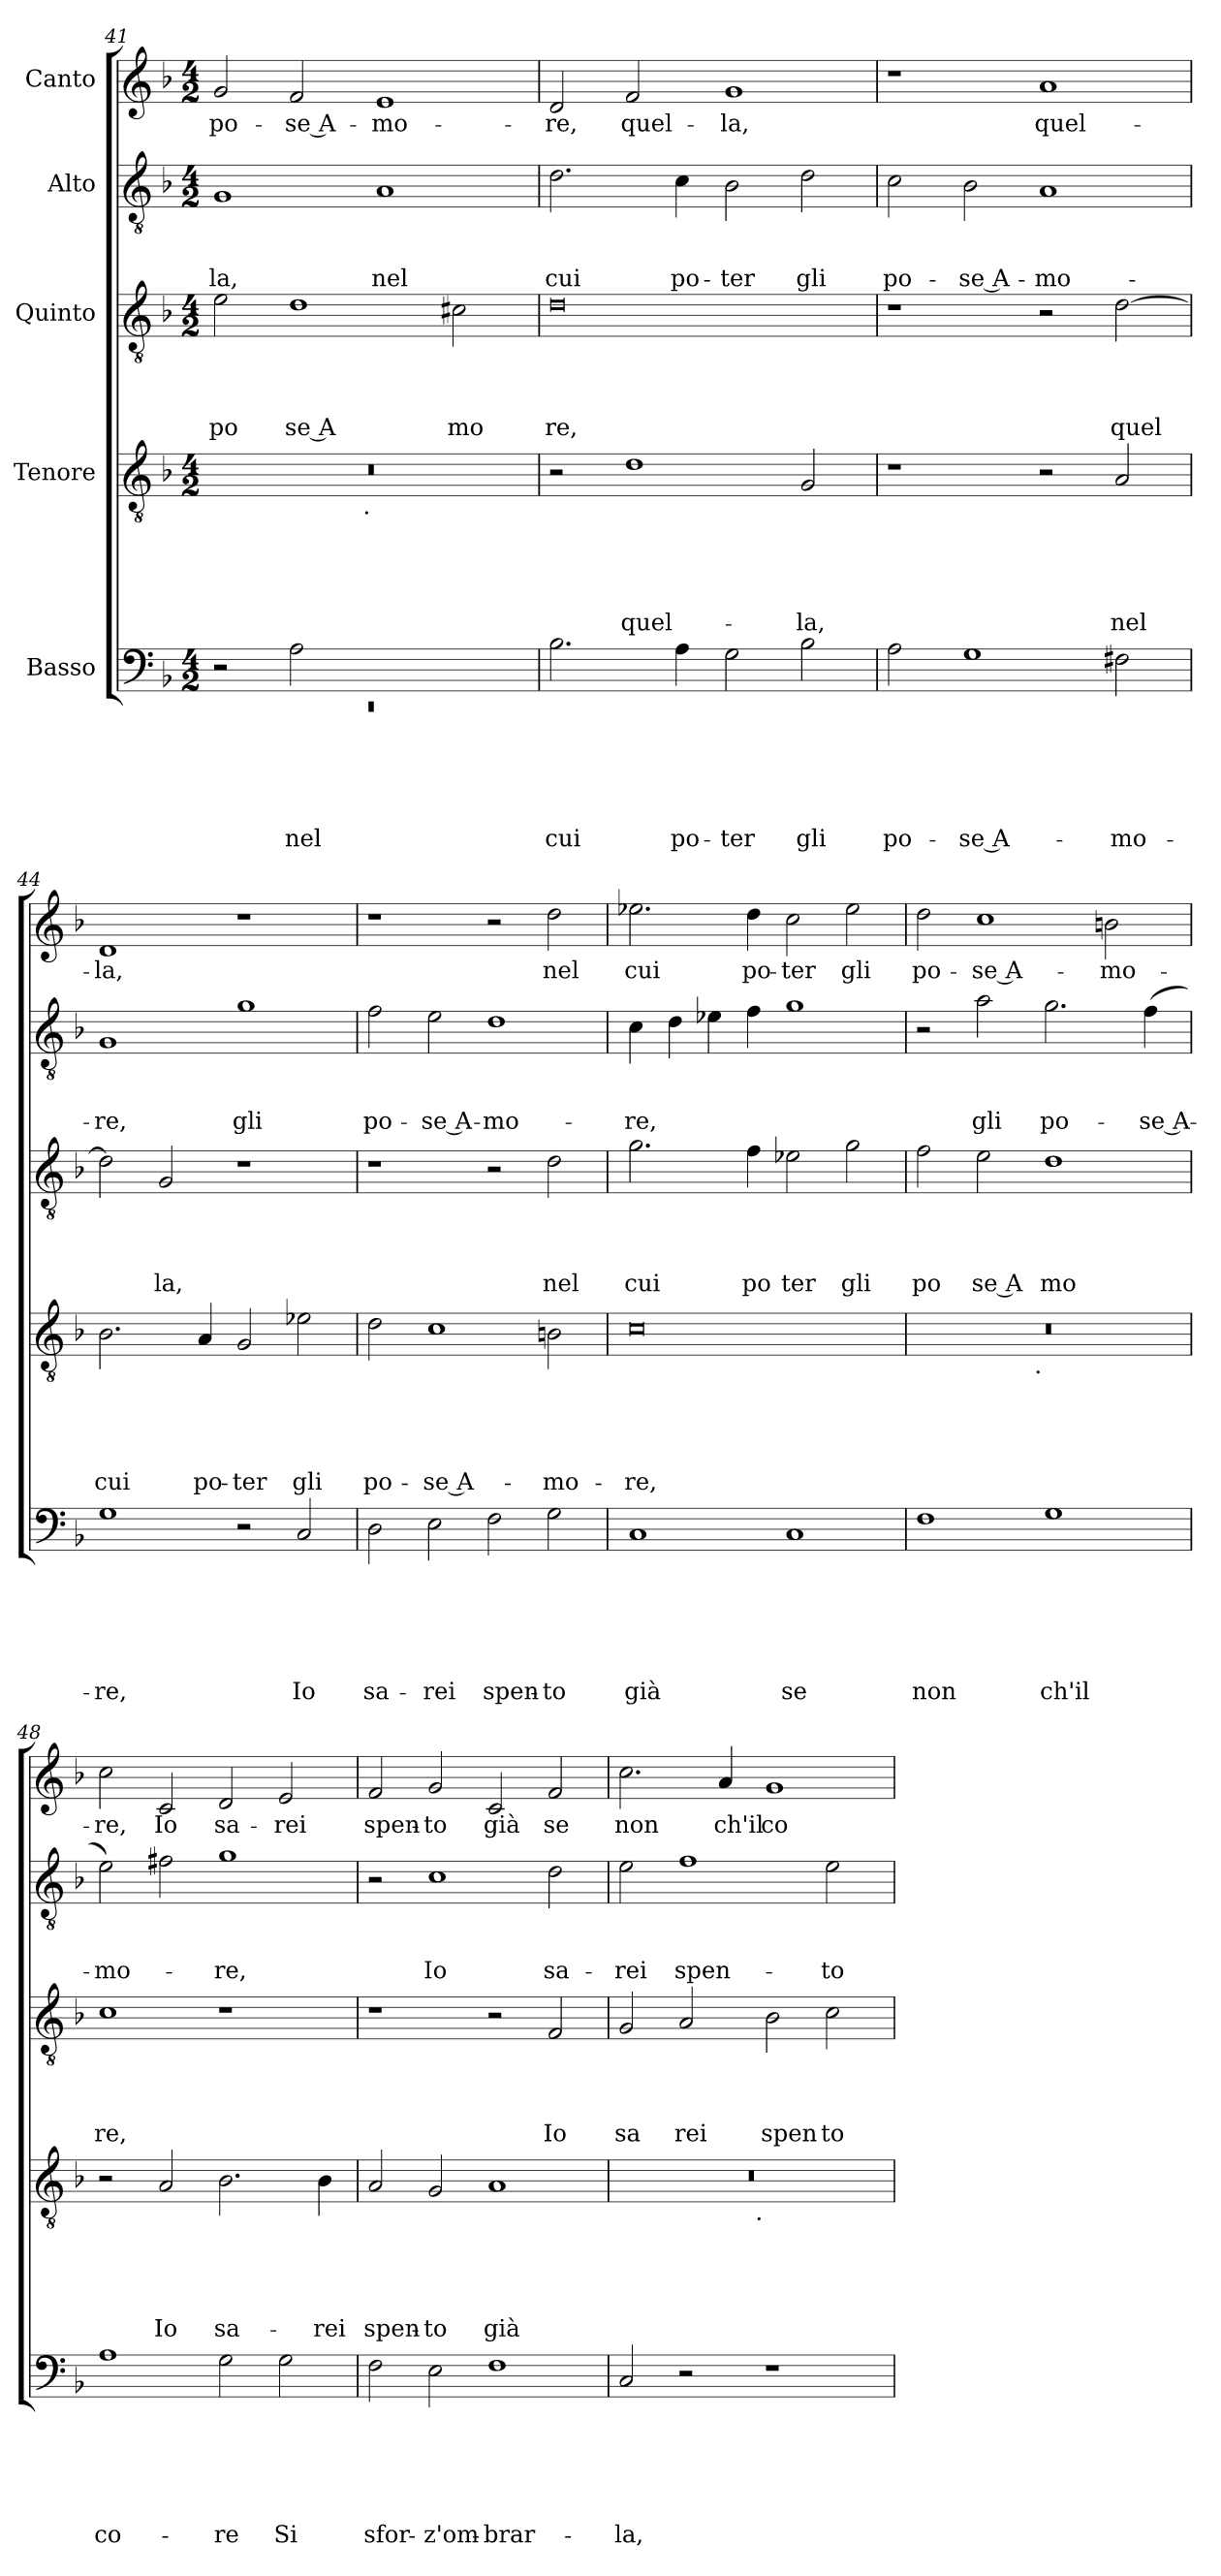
**kern	**text	**text	**text	**text	**text	**text	**kern	**text	**text	**text	**text	**text	**kern	**text	**text	**text	**text	**kern	**text	**text	**text	**kern	**text
*part5	*part5	*part5	*part5	*part5	*part5	*part5	*part4	*part4	*part4	*part4	*part4	*part4	*part3	*part3	*part3	*part3	*part3	*part2	*part2	*part2	*part2	*part1	*part1
*staff5	*staff5	*staff5	*staff5	*staff5	*staff5	*staff5	*staff4	*staff4	*staff4	*staff4	*staff4	*staff4	*staff3	*staff3	*staff3	*staff3	*staff3	*staff2	*staff2	*staff2	*staff2	*staff1	*staff1
*I"Basso	*	*	*	*	*	*	*I"Tenore	*	*	*	*	*	*I"Quinto	*	*	*	*	*I"Alto	*	*	*	*I"Canto	*
*clefF4	*	*	*	*	*	*	*clefGv2	*	*	*	*	*	*clefGv2	*	*	*	*	*clefGv2	*	*	*	*clefG2	*
*ITrd-3c-5	*	*	*	*	*	*	*ITrd-3c-5	*	*	*	*	*	*ITrd-3c-5	*	*	*	*	*ITrd-3c-5	*	*	*	*	*
*k[b-e-]	*	*	*	*	*	*	*k[b-e-]	*	*	*	*	*	*k[b-e-]	*	*	*	*	*k[b-e-]	*	*	*	*k[b-]	*
*B-:	*	*	*	*	*	*	*B-:	*	*	*	*	*	*B-:	*	*	*	*	*B-:	*	*	*	*F:	*
*M4/2	*	*	*	*	*	*	*M4/2	*	*	*	*	*	*M4/2	*	*	*	*	*M4/2	*	*	*	*M4/2	*
=41	=41	=41	=41	=41	=41	=41	=41	=41	=41	=41	=41	=41	=41	=41	=41	=41	=41	=41	=41	=41	=41	=41	=41
*^	*	*	*	*	*	*	*	*	*	*	*	*	*	*	*	*	*	*	*	*	*	*	*
!	!LO:N:vis=1	!	!	!	!	!	!	!	!	!	!	!	!	!	!	!	!	!LO:LY:b	!	!	!	!LO:LY:b	!	!LO:LY:b
*	*^	*	*	*	*	*	*	*^	*	*	*	*	*	*	*	*	*	*	*	*	*	*	*	*
0ryy	0rEE	2r	.	.	.	.	.	.	0r	2ryy	.	.	.	.	.	2a\	.	.	.	po	1c	.	.	-la,	2g/	po-
!	!	!	!	!	!	!	!	!LO:LY:b	!	!	!	!	!	!	!	!	!	!	!	!LO:LY:b:rj	!	!	!	!	!	!LO:LY:b:rj
.	.	2d\	.	.	.	.	.	nel	.	4...ryy	.	.	.	.	.	1g	.	.	.	se A	.	.	.	.	2f/	-se A-
!	!	!	!	!	!	!	!	!	!	!LO:TX:b:t=.	!	!	!	!	!	!	!	!	!	!	!	!	!	!	!	!
.	.	.	.	.	.	.	.	.	.	1ryy	.	.	.	.	.	.	.	.	.	.	.	.	.	.	.	.
!	!	!	!	!	!	!	!	!	!	!	!	!	!	!	!	!	!	!	!	!	!	!	!	!LO:LY:b	!	!LO:LY:b
.	.	1ryy	.	.	.	.	.	.	.	.	.	.	.	.	.	.	.	.	.	.	1d	.	.	nel	1e	-mo-
!	!	!	!	!	!	!	!	!	!	!	!	!	!	!	!	!	!	!	!	!LO:LY:b	!	!	!	!	!	!
.	.	.	.	.	.	.	.	.	.	.	.	.	.	.	.	2f#X\	.	.	.	mo	.	.	.	.	.	.
.	.	.	.	.	.	.	.	.	.	32ryy	.	.	.	.	.	.	.	.	.	.	.	.	.	.	.	.
=42	=42	=42	=42	=42	=42	=42	=42	=42	=42	=42	=42	=42	=42	=42	=42	=42	=42	=42	=42	=42	=42	=42	=42	=42	=42	=42
!	!	!	!	!	!	!	!	!LO:LY:b	!	!	!	!	!	!	!	!	!	!	!	!LO:LY:b	!	!	!	!LO:LY:b	!	!LO:LY:b
*v	*v	*v	*	*	*	*	*	*	*	*	*	*	*	*	*	*	*	*	*	*	*	*	*	*	*	*
*	*	*	*	*	*	*	*v	*v	*	*	*	*	*	*	*	*	*	*	*	*	*	*	*	*
2.e-\	.	.	.	.	.	cui	2r	.	.	.	.	.	0g	.	.	.	re,	2.g\	.	.	cui	2d/	-re,
!	!	!	!	!	!	!	!	!	!	!	!	!LO:LY:b	!	!	!	!	!	!	!	!	!	!	!LO:LY:b
.	.	.	.	.	.	.	1g	.	.	.	.	quel-	.	.	.	.	.	.	.	.	.	2f/	quel-
!	!	!	!	!	!	!LO:LY:b	!	!	!	!	!	!	!	!	!	!	!	!	!	!	!LO:LY:b	!	!
4d\	.	.	.	.	.	po-	.	.	.	.	.	.	.	.	.	.	.	4f\	.	.	po-	.	.
!	!	!	!	!	!	!LO:LY:b	!	!	!	!	!	!	!	!	!	!	!	!	!	!	!LO:LY:b	!	!LO:LY:b
2c\	.	.	.	.	.	-ter	.	.	.	.	.	.	.	.	.	.	.	2e-\	.	.	-ter	1g	-la,
!	!	!	!	!	!	!LO:LY:b	!	!	!	!	!	!LO:LY:b	!	!	!	!	!	!	!	!	!LO:LY:b	!	!
2e-\	.	.	.	.	.	gli	2c/	.	.	.	.	-la,	.	.	.	.	.	2g\	.	.	gli	.	.
=43	=43	=43	=43	=43	=43	=43	=43	=43	=43	=43	=43	=43	=43	=43	=43	=43	=43	=43	=43	=43	=43	=43	=43
!	!	!	!	!	!	!LO:LY:b	!	!	!	!	!	!	!	!	!	!	!	!	!	!	!LO:LY:b	!	!
2d\	.	.	.	.	.	po-	1r	.	.	.	.	.	1r	.	.	.	.	2f\	.	.	po-	1r	.
!	!	!	!	!	!	!LO:LY:b:rj	!	!	!	!	!	!	!	!	!	!	!	!	!	!	!LO:LY:b:rj	!	!
1c	.	.	.	.	.	-se A-	.	.	.	.	.	.	.	.	.	.	.	2e-\	.	.	-se A-	.	.
!	!	!	!	!	!	!	!	!	!	!	!	!	!	!	!	!	!	!	!	!	!LO:LY:b	!	!LO:LY:b
.	.	.	.	.	.	.	2r	.	.	.	.	.	2r	.	.	.	.	1d	.	.	-mo-	1a	quel-
!	!	!	!	!	!	!LO:LY:b	!	!	!	!	!	!LO:LY:b	!	!	!	!	!LO:LY:b	!	!	!	!	!	!
2Bn\	.	.	.	.	.	-mo-	2d/	.	.	.	.	nel	[>2g\	.	.	.	quel	.	.	.	.	.	.
=44	=44	=44	=44	=44	=44	=44	=44	=44	=44	=44	=44	=44	=44	=44	=44	=44	=44	=44	=44	=44	=44	=44	=44
!	!	!	!	!	!	!LO:LY:b	!	!	!	!	!	!LO:LY:b	!	!	!	!	!	!	!	!	!LO:LY:b	!	!LO:LY:b
1c	.	.	.	.	.	-re,	2.e-\	.	.	.	.	cui	2g\]	.	.	.	.	1c	.	.	-re,	1d	-la,
!	!	!	!	!	!	!	!	!	!	!	!	!	!	!	!	!	!LO:LY:b	!	!	!	!	!	!
.	.	.	.	.	.	.	.	.	.	.	.	.	2c/	.	.	.	la,	.	.	.	.	.	.
!	!	!	!	!	!	!	!	!	!	!	!	!LO:LY:b	!	!	!	!	!	!	!	!	!	!	!
.	.	.	.	.	.	.	4d/	.	.	.	.	po-	.	.	.	.	.	.	.	.	.	.	.
!	!	!	!	!	!	!	!	!	!	!	!	!LO:LY:b	!	!	!	!	!	!	!	!	!LO:LY:b	!	!
2r	.	.	.	.	.	.	2c/	.	.	.	.	-ter	1r	.	.	.	.	1cc	.	.	gli	1r	.
!	!	!	!	!	!	!LO:LY:b	!	!	!	!	!	!LO:LY:b	!	!	!	!	!	!	!	!	!	!	!
2F/	.	.	.	.	.	Io	2a-X\	.	.	.	.	gli	.	.	.	.	.	.	.	.	.	.	.
=45	=45	=45	=45	=45	=45	=45	=45	=45	=45	=45	=45	=45	=45	=45	=45	=45	=45	=45	=45	=45	=45	=45	=45
!	!	!	!	!	!	!LO:LY:b	!	!	!	!	!	!LO:LY:b	!	!	!	!	!	!	!	!	!LO:LY:b	!	!
2G\	.	.	.	.	.	sa-	2g\	.	.	.	.	po-	1r	.	.	.	.	2b-\	.	.	po-	1r	.
!	!	!	!	!	!	!LO:LY:b	!	!	!	!	!	!LO:LY:b:rj	!	!	!	!	!	!	!	!	!LO:LY:b:rj	!	!
2A\	.	.	.	.	.	-rei	1f	.	.	.	.	-se A-	.	.	.	.	.	2a\	.	.	-se A-	.	.
!	!	!	!	!	!	!LO:LY:b	!	!	!	!	!	!	!	!	!	!	!	!	!	!	!LO:LY:b	!	!
2B-\	.	.	.	.	.	spen-	.	.	.	.	.	.	2r	.	.	.	.	1g	.	.	-mo-	2r	.
!	!	!	!	!	!	!LO:LY:b	!	!	!	!	!	!LO:LY:b	!	!	!	!	!LO:LY:b	!	!	!	!	!	!LO:LY:b
2c\	.	.	.	.	.	-to	2en\	.	.	.	.	-mo-	2g\	.	.	.	nel	.	.	.	.	2dd\	nel
!!LO:PB:g=z
=46	=46	=46	=46	=46	=46	=46	=46	=46	=46	=46	=46	=46	=46	=46	=46	=46	=46	=46	=46	=46	=46	=46	=46
!	!	!	!	!	!	!LO:LY:b	!	!	!	!	!	!LO:LY:b	!	!	!	!	!LO:LY:b	!	!	!	!LO:LY:b	!	!LO:LY:b
1F	.	.	.	.	.	già	0f	.	.	.	.	-re,	2.cc\	.	.	.	cui	4f\	.	.	-re,	2.ee-X\	cui
.	.	.	.	.	.	.	.	.	.	.	.	.	.	.	.	.	.	4g\	.	.	.	.	.
.	.	.	.	.	.	.	.	.	.	.	.	.	.	.	.	.	.	4a-X\	.	.	.	.	.
!	!	!	!	!	!	!	!	!	!	!	!	!	!	!	!	!	!LO:LY:b	!	!	!	!	!	!LO:LY:b
.	.	.	.	.	.	.	.	.	.	.	.	.	4b-\	.	.	.	po	4b-\	.	.	.	4dd\	po-
!	!	!	!	!	!	!LO:LY:b	!	!	!	!	!	!	!	!	!	!	!LO:LY:b	!	!	!	!	!	!LO:LY:b
1F	.	.	.	.	.	se	.	.	.	.	.	.	2a-X\	.	.	.	ter	1cc	.	.	.	2cc\	-ter
!	!	!	!	!	!	!	!	!	!	!	!	!	!	!	!	!	!LO:LY:b	!	!	!	!	!	!LO:LY:b
.	.	.	.	.	.	.	.	.	.	.	.	.	2cc\	.	.	.	gli	.	.	.	.	2ee-\	gli
=47	=47	=47	=47	=47	=47	=47	=47	=47	=47	=47	=47	=47	=47	=47	=47	=47	=47	=47	=47	=47	=47	=47	=47
!	!	!	!	!	!	!LO:LY:b	!	!	!	!	!	!	!	!	!	!	!LO:LY:b	!	!	!	!	!	!LO:LY:b
*	*	*	*	*	*	*	*^	*	*	*	*	*	*	*	*	*	*	*	*	*	*	*	*
1B-	.	.	.	.	.	non	0r	2ryy	.	.	.	.	.	2b-\	.	.	.	po	2r	.	.	.	2dd\	po-
!	!	!	!	!	!	!	!	!	!	!	!	!	!	!	!	!	!	!LO:LY:b:rj	!	!	!	!LO:LY:b	!	!LO:LY:b:rj
.	.	.	.	.	.	.	.	4...ryy	.	.	.	.	.	2a\	.	.	.	se A	2dd\	.	.	gli	1cc	-se A-
!	!	!	!	!	!	!	!	!LO:TX:b:t=.	!	!	!	!	!	!	!	!	!	!	!	!	!	!	!	!
.	.	.	.	.	.	.	.	1ryy	.	.	.	.	.	.	.	.	.	.	.	.	.	.	.	.
!	!	!	!	!	!	!LO:LY:b	!	!	!	!	!	!	!	!	!	!	!	!LO:LY:b	!	!	!	!LO:LY:b	!	!
1c	.	.	.	.	.	ch'il	.	.	.	.	.	.	.	1g	.	.	.	mo	2.cc\	.	.	po-	.	.
!	!	!	!	!	!	!	!	!	!	!	!	!	!	!	!	!	!	!	!	!	!	!	!	!LO:LY:b
.	.	.	.	.	.	.	.	.	.	.	.	.	.	.	.	.	.	.	.	.	.	.	2bn\	-mo-
!	!	!	!	!	!	!	!	!	!	!	!	!	!	!	!	!	!	!	!	!	!	!LO:LY:b:rj	!	!
.	.	.	.	.	.	.	.	.	.	.	.	.	.	.	.	.	.	.	(<4b-\	.	.	-se A-	.	.
.	.	.	.	.	.	.	.	32ryy	.	.	.	.	.	.	.	.	.	.	.	.	.	.	.	.
=48	=48	=48	=48	=48	=48	=48	=48	=48	=48	=48	=48	=48	=48	=48	=48	=48	=48	=48	=48	=48	=48	=48	=48	=48
!	!	!	!	!	!	!LO:LY:b	!	!	!	!	!	!	!	!	!	!	!	!LO:LY:b	!	!	!	!LO:LY:b	!	!LO:LY:b
*	*	*	*	*	*	*	*v	*v	*	*	*	*	*	*	*	*	*	*	*	*	*	*	*	*
1d	.	.	.	.	.	co-	2r	.	.	.	.	.	1f	.	.	.	re,	2a\)	.	.	-mo-	2cc\	-re,
!	!	!	!	!	!	!	!	!	!	!	!	!LO:LY:b	!	!	!	!	!	!	!	!	!	!	!LO:LY:b
.	.	.	.	.	.	.	2d/	.	.	.	.	Io	.	.	.	.	.	2bn\	.	.	.	2c/	Io
!	!	!	!	!	!	!LO:LY:b	!	!	!	!	!	!LO:LY:b	!	!	!	!	!	!	!	!	!LO:LY:b	!	!LO:LY:b
2c\	.	.	.	.	.	-re	2.e-\	.	.	.	.	sa-	1r	.	.	.	.	1cc	.	.	-re,	2d/	sa-
!	!	!	!	!	!	!LO:LY:b	!	!	!	!	!	!	!	!	!	!	!	!	!	!	!	!	!LO:LY:b
2c\	.	.	.	.	.	Si	.	.	.	.	.	.	.	.	.	.	.	.	.	.	.	2e/	-rei
!	!	!	!	!	!	!	!	!	!	!	!	!LO:LY:b	!	!	!	!	!	!	!	!	!	!	!
.	.	.	.	.	.	.	4e-\	.	.	.	.	-rei	.	.	.	.	.	.	.	.	.	.	.
=49	=49	=49	=49	=49	=49	=49	=49	=49	=49	=49	=49	=49	=49	=49	=49	=49	=49	=49	=49	=49	=49	=49	=49
!	!	!	!	!	!	!LO:LY:b	!	!	!	!	!	!LO:LY:b	!	!	!	!	!	!	!	!	!	!	!LO:LY:b
2B-\	.	.	.	.	.	sfor-	2d/	.	.	.	.	spen-	1r	.	.	.	.	2r	.	.	.	2f/	spen-
!	!	!	!	!	!	!LO:LY:b	!	!	!	!	!	!LO:LY:b	!	!	!	!	!	!	!	!	!LO:LY:b	!	!LO:LY:b
2A\	.	.	.	.	.	-z'om-	2c/	.	.	.	.	-to	.	.	.	.	.	1f	.	.	Io	2g/	-to
!	!	!	!	!	!	!LO:LY:b	!	!	!	!	!	!LO:LY:b	!	!	!	!	!	!	!	!	!	!	!LO:LY:b
1B-	.	.	.	.	.	-brar-	1d	.	.	.	.	già	2r	.	.	.	.	.	.	.	.	2c/	già
!	!	!	!	!	!	!	!	!	!	!	!	!	!	!	!	!	!LO:LY:b	!	!	!	!LO:LY:b	!	!LO:LY:b
.	.	.	.	.	.	.	.	.	.	.	.	.	2B-/	.	.	.	Io	2g\	.	.	sa-	2f/	se
=50	=50	=50	=50	=50	=50	=50	=50	=50	=50	=50	=50	=50	=50	=50	=50	=50	=50	=50	=50	=50	=50	=50	=50
!	!	!	!	!	!	!LO:LY:b	!	!	!	!	!	!	!	!	!	!	!LO:LY:b	!	!	!	!LO:LY:b	!	!LO:LY:b
*	*	*	*	*	*	*	*^	*	*	*	*	*	*	*	*	*	*	*	*	*	*	*	*
2F/	.	.	.	.	.	-la,	0r	2ryy	.	.	.	.	.	2c/	.	.	.	sa	2a\	.	.	-rei	2.cc\	non
!	!	!	!	!	!	!	!	!	!	!	!	!	!	!	!	!	!	!LO:LY:b	!	!	!	!LO:LY:b	!	!
2r	.	.	.	.	.	.	.	4...ryy	.	.	.	.	.	2d/	.	.	.	rei	1b-	.	.	spen-	.	.
!	!	!	!	!	!	!	!	!	!	!	!	!	!	!	!	!	!	!	!	!	!	!	!	!LO:LY:b
.	.	.	.	.	.	.	.	.	.	.	.	.	.	.	.	.	.	.	.	.	.	.	4a/	ch'il
!	!	!	!	!	!	!	!	!LO:TX:b:t=.	!	!	!	!	!	!	!	!	!	!	!	!	!	!	!	!
.	.	.	.	.	.	.	.	1ryy	.	.	.	.	.	.	.	.	.	.	.	.	.	.	.	.
!	!	!	!	!	!	!	!	!	!	!	!	!	!	!	!	!	!	!LO:LY:b	!	!	!	!	!	!LO:LY:b
1r	.	.	.	.	.	.	.	.	.	.	.	.	.	2e-\	.	.	.	spen	.	.	.	.	1g	co-
!	!	!	!	!	!	!	!	!	!	!	!	!	!	!	!	!	!	!LO:LY:b	!	!	!	!LO:LY:b	!	!
.	.	.	.	.	.	.	.	.	.	.	.	.	.	2f\	.	.	.	to	2a\	.	.	-to	.	.
.	.	.	.	.	.	.	.	32ryy	.	.	.	.	.	.	.	.	.	.	.	.	.	.	.	.
*	*	*	*	*	*	*	*v	*v	*	*	*	*	*	*	*	*	*	*	*	*	*	*	*	*
=	=	=	=	=	=	=	=	=	=	=	=	=	=	=	=	=	=	=	=	=	=	=	=
*-	*-	*-	*-	*-	*-	*-	*-	*-	*-	*-	*-	*-	*-	*-	*-	*-	*-	*-	*-	*-	*-	*-	*-
